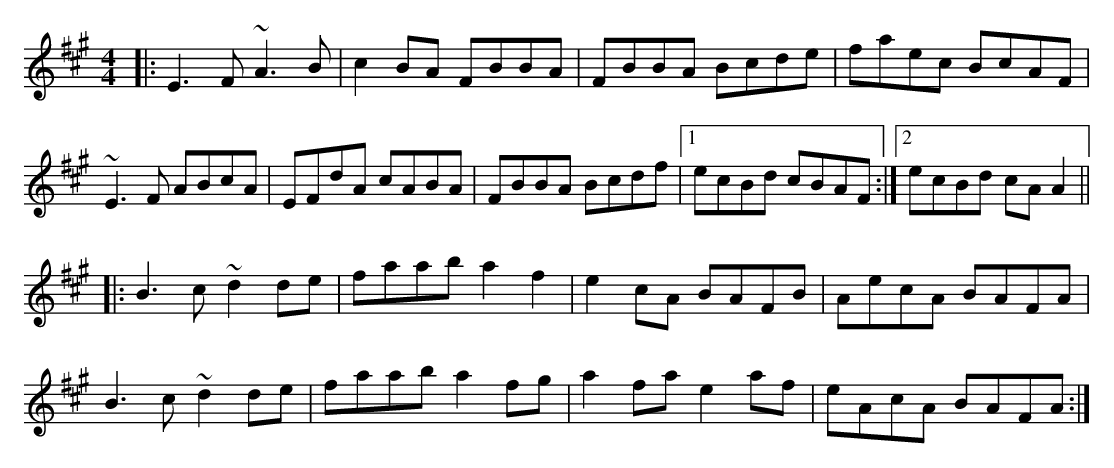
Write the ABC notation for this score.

X:1
M:4/4
K:A
|:E3F ~A3B|c2 BA FBBA|FBBA Bcde|faec BcAF|
~E3F ABcA|EFdA cABA|FBBA Bcdf|1 ecBd cBAF:|2 ecBd cA A2||
|:B3c ~d2 de|faab a2 f2|e2 cA BAFB|AecA BAFA|
B3c ~d2 de|faab a2 fg|a2 fa e2 af|eAcA BAFA:|
